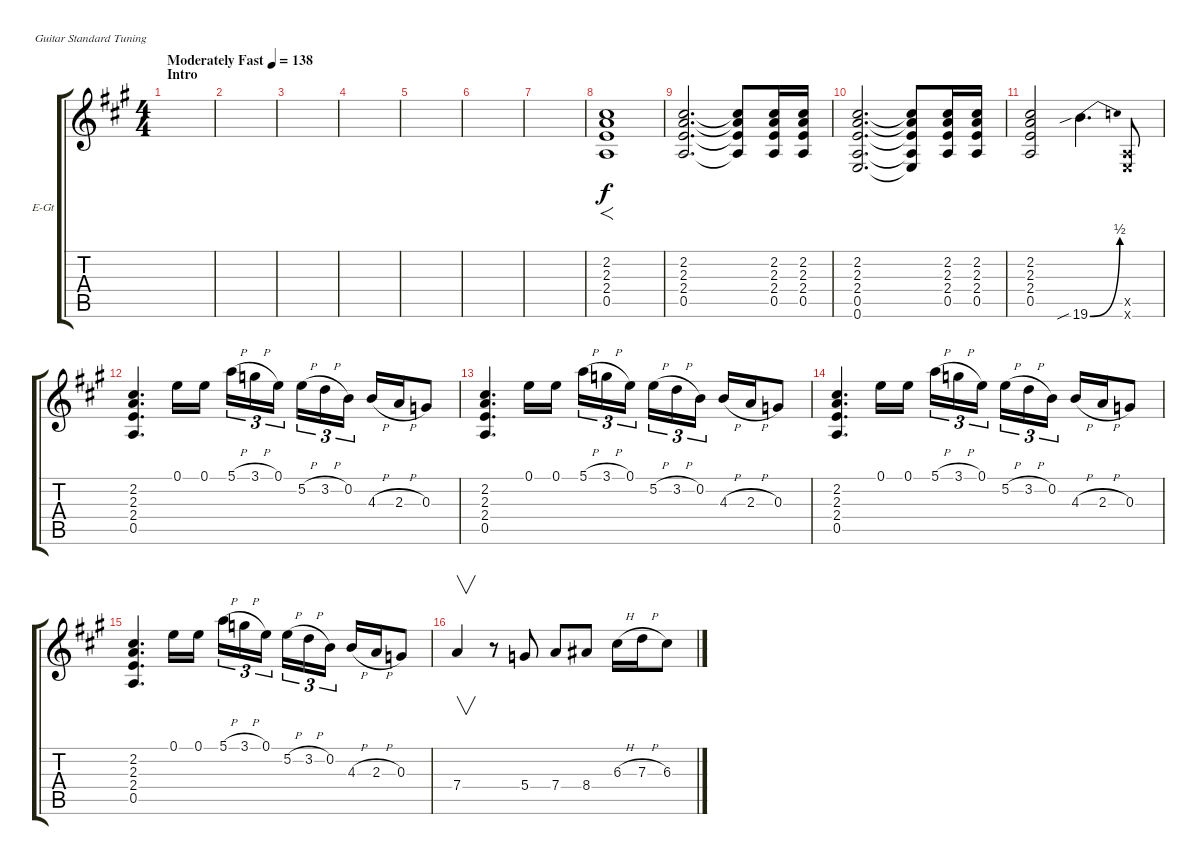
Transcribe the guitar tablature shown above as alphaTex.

\defaultSystemsLayout 4
\bracketExtendMode groupsimilarinstruments
\firstSystemTrackNameOrientation horizontal
\otherSystemsTrackNameOrientation horizontal
\track ("Electric Guitar" "E-Gt") {instrument distortionguitar}
\staff {score tabs}
\tuning (E4 B3 G3 D3 A2 E2)
\ts (4 4)
\section ("" "Intro")
\tempo (138 "Moderately Fast")
\clef g2
\scale
1.10088
\ks a
|
\scale
0.899117 |
\scale
1.07062 |
\scale
0.929382 |
\scale
1.07062 |
\scale
0.929382 |
\scale
1.07062 |
\scale
0.929382 (0.5 2.4 2.3 2.2).1{f} |
\scale
1.07062 (0.5 2.4 2.3 2.2).2{d} (0.5{t} 2.4{t} 2.3{t} 2.2{t}).8 (0.5 2.4 2.3 2.2).16 (0.5 2.4 2.3 2.2).16 |
\scale
0.929382 (0.5 2.4 2.3 2.2 0.6).2{d} (0.5{t} 2.4{t} 2.3{t} 2.2{t} 0.6{t}).8 (0.5 2.4 2.3 2.2).16 (0.5 2.4 2.3 2.2).16 |
\scale
1.07062 (0.5 2.4 2.2 2.3).2 19.6{be (bend 0 0 15.6 2) sib}.4{d} (0.5{x} 0.6{x}).8 |
\scale
0.929382 (0.5 2.4 2.2 2.3).4{d} 0.1.16 0.1.16 5.1{h}.16{tu (3 2)} 3.1{h}.16{tu (3 2)} 0.1.16{tu (3 2)} 5.2{h}.16{tu (3 2)} 3.2{h}.16{tu (3 2)} 0.2.16{tu (3 2)} 4.3{h}.16 2.3{h}.16 0.3.8 |
\scale
1.07062 (0.5 2.4 2.2 2.3).4{d} 0.1.16 0.1.16 5.1{h}.16{tu (3 2)} 3.1{h}.16{tu (3 2)} 0.1.16{tu (3 2)} 5.2{h}.16{tu (3 2)} 3.2{h}.16{tu (3 2)} 0.2.16{tu (3 2)} 4.3{h}.16 2.3{h}.16 0.3.8 |
\scale
0.929382 (0.5 2.4 2.2 2.3).4{d} 0.1.16 0.1.16 5.1{h}.16{tu (3 2)} 3.1{h}.16{tu (3 2)} 0.1.16{tu (3 2)} 5.2{h}.16{tu (3 2)} 3.2{h}.16{tu (3 2)} 0.2.16{tu (3 2)} 4.3{h}.16 2.3{h}.16 0.3.8 |
\scale
1.07062 (0.5 2.4 2.2 2.3).4{d} 0.1.16 0.1.16 5.1{h}.16{tu (3 2)} 3.1{h}.16{tu (3 2)} 0.1.16{tu (3 2)} 5.2{h}.16{tu (3 2)} 3.2{h}.16{tu (3 2)} 0.2.16{tu (3 2)} 4.3{h}.16 2.3{h}.16 0.3.8 |
\scale
0.929382 7.4.4{v} r.8 5.4.8 7.4.8 8.4.8 6.3{h}.16 7.3{h}.16 6.3.8
